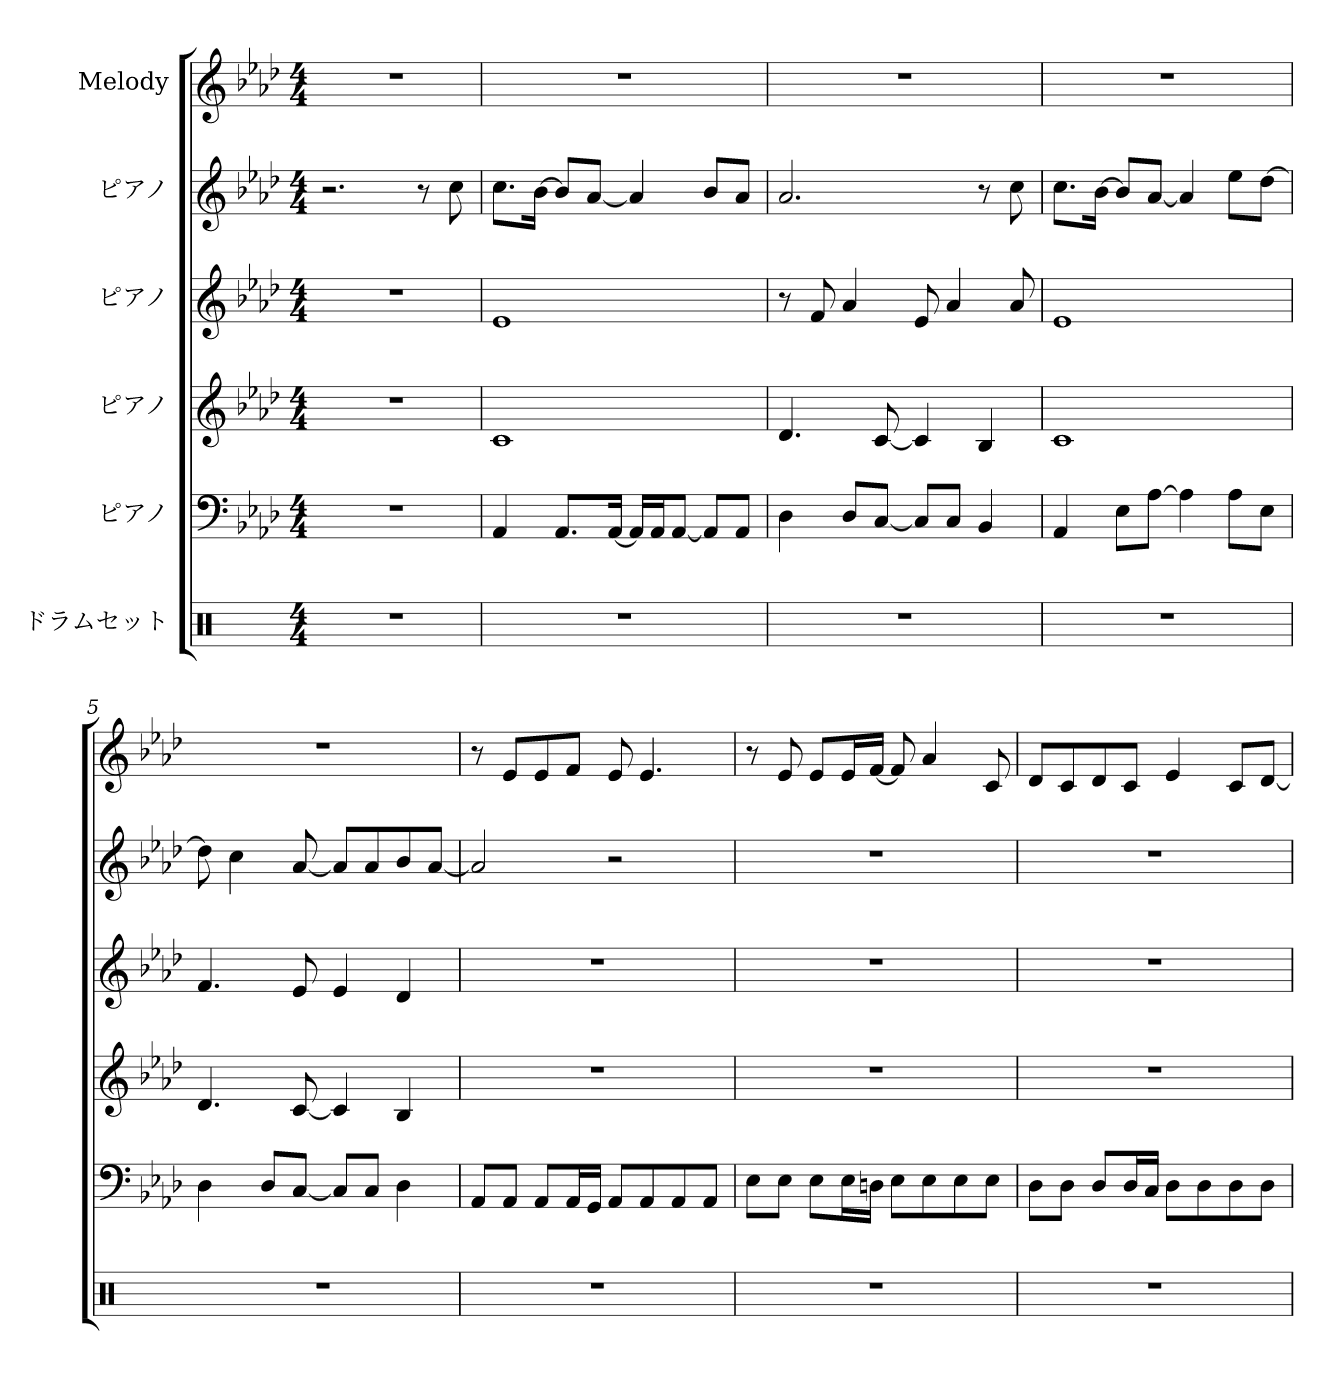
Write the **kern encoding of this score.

**kern	**kern	**kern	**kern	**kern	**kern
*part6	*part5	*part4	*part3	*part2	*part1
*staff6	*staff5	*staff4	*staff3	*staff2	*staff1
*I"ドラムセット	*I"ピアノ	*I"ピアノ	*I"ピアノ	*I"ピアノ	*I"Melody
*clefX	*clefF4	*clefG2	*clefG2	*clefG2	*clefG2
*k[]	*k[b-e-a-d-]	*k[b-e-a-d-]	*k[b-e-a-d-]	*k[b-e-a-d-]	*k[b-e-a-d-]
*M4/4	*M4/4	*M4/4	*M4/4	*M4/4	*M4/4
*MM110	*MM110	*MM110	*MM110	*MM110	*MM110
=1	=1	=1	=1	=1	=1
1r	1r	1r	1r	2.r	1r
.	.	.	.	8r	.
.	.	.	.	8cc	.
=2	=2	=2	=2	=2	=2
1r	4AA-	1c	1e-	8.ccL	1r
.	.	.	.	[16b-Jk	.
.	8.AA-L	.	.	8b-L]	.
.	.	.	.	[8a-J	.
.	[16AA-Jk	.	.	.	.
.	16AA-LL]	.	.	4a-]	.
.	16AA-J	.	.	.	.
.	[8AA-J	.	.	.	.
.	8AA-L]	.	.	8b-L	.
.	8AA-J	.	.	8a-J	.
=3	=3	=3	=3	=3	=3
1r	4D-	4.d-	8r	2.a-	1r
.	.	.	8f	.	.
.	8D-L	.	4a-	.	.
.	[8CJ	[8c	.	.	.
.	8CL]	4c]	8e-	.	.
.	8CJ	.	4a-	.	.
.	4BB-	4B-	.	8r	.
.	.	.	8a-	8cc	.
=4	=4	=4	=4	=4	=4
1r	4AA-	1c	1e-	8.ccL	1r
.	.	.	.	[16b-Jk	.
.	8E-L	.	.	8b-L]	.
.	[8A-J	.	.	[8a-J	.
.	4A-]	.	.	4a-]	.
.	8A-L	.	.	8ee-L	.
.	8E-J	.	.	[8dd-J	.
=5	=5	=5	=5	=5	=5
1r	4D-	4.d-	4.f	8dd-]	1r
.	.	.	.	4cc	.
.	8D-L	.	.	.	.
.	[8CJ	[8c	8e-	[8a-	.
.	8CL]	4c]	4e-	8a-L]	.
.	8CJ	.	.	8a-	.
.	4D-	4B-	4d-	8b-	.
.	.	.	.	[8a-J	.
=6	=6	=6	=6	=6	=6
1r	8AA-L	1r	1r	2a-]	8r
.	8AA-J	.	.	.	8e-L
.	8AA-L	.	.	.	8e-
.	16AA-L	.	.	.	8fJ
.	16GGJJ	.	.	.	.
.	8AA-L	.	.	2r	8e-
.	8AA-	.	.	.	4.e-
.	8AA-	.	.	.	.
.	8AA-J	.	.	.	.
=7	=7	=7	=7	=7	=7
1r	8E-L	1r	1r	1r	8r
.	8E-J	.	.	.	8e-
.	8E-L	.	.	.	8e-L
.	16E-L	.	.	.	16e-L
.	16DnJJ	.	.	.	[16fJJ
.	8E-L	.	.	.	8f]
.	8E-	.	.	.	4a-
.	8E-	.	.	.	.
.	8E-J	.	.	.	8c
=8	=8	=8	=8	=8	=8
1r	8D-L	1r	1r	1r	8d-L
.	8D-J	.	.	.	8c
.	8D-L	.	.	.	8d-
.	16D-L	.	.	.	8cJ
.	16CJJ	.	.	.	.
.	8D-L	.	.	.	4e-
.	8D-	.	.	.	.
.	8D-	.	.	.	8cL
.	8D-J	.	.	.	[8d-J
=	=	=	=	=	=
*-	*-	*-	*-	*-	*-
